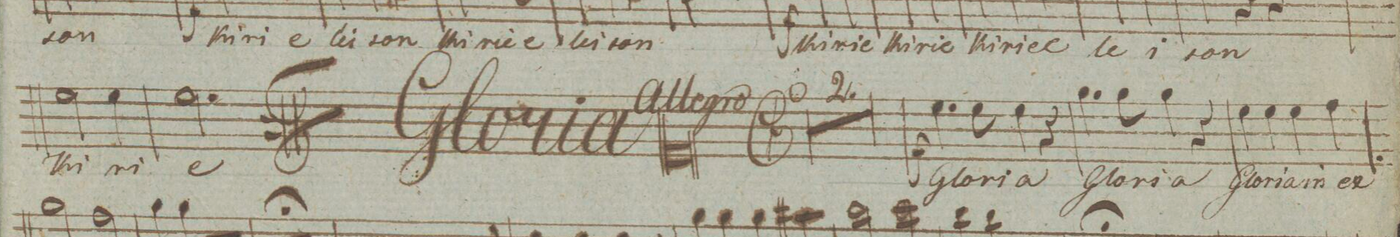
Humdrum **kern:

**kern	**text	**dynam
*I"Soprano.	*	*
*clefC1	*	*
*k[]	*	*
*met(c|)	*	*
*M2/2	*	*
1r	.	.
=2	=2	=2
1r	.	.
=3	=3	=3
4.cc\	Glo-	f
8cc\	-ri-	.
4cc\	-a	.
4r	.	.
=4	=4	=4
4.ee\	Glo-	.
8ee\	-ri-	.
4ee\	-a	.
4r	.	.
=5	=5	=5
4cc\	Glo-	.
4cc\	-ria	.
4cc\	in	.
4dd\	ex-	.
=6	=6	=6
*-	*-	*-
